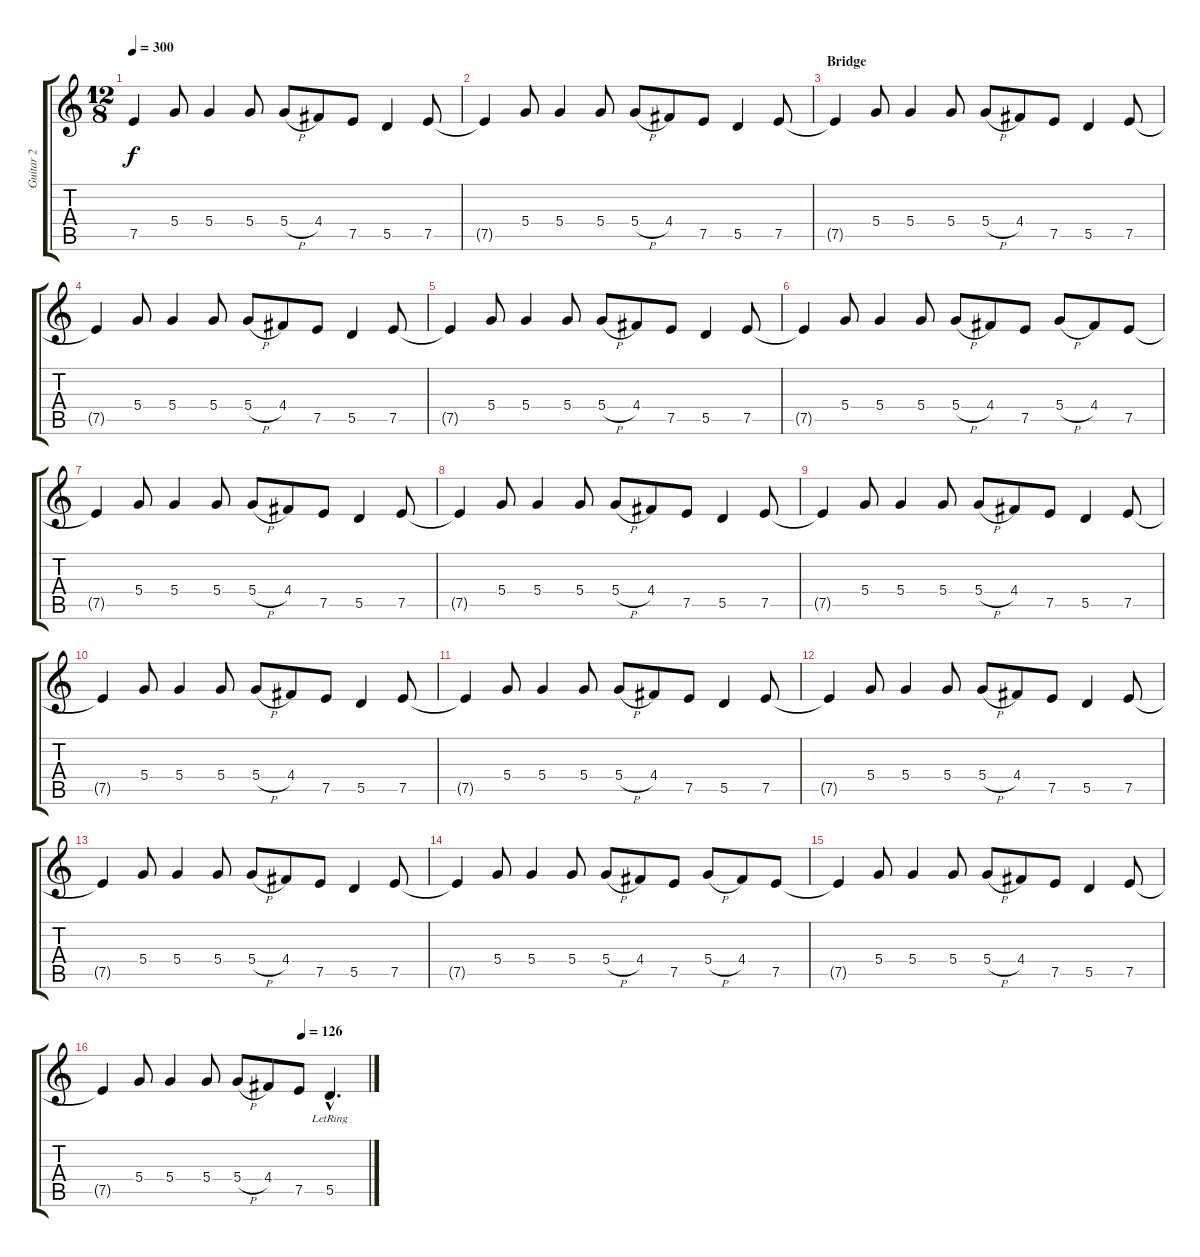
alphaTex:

\track ("Guitar 2" "Guitar 2") {instrument distortionguitar}
\staff {score tabs}
\tuning (E4 B3 G3 D3 A2 E2) {hide}
\ts (12 8)
\tempo 300
\clef g2
\ks c
7.5{t}.4{dy f} 5.4.8 5.4.4 5.4.8 5.4{h}.8 4.4.8 7.5.8 5.5.4 7.5.8 |
7.5{t}.4 5.4.8 5.4.4 5.4.8 5.4{h}.8 4.4.8 7.5.8 5.5.4 7.5.8 |
\section ("" "Bridge")
7.5{t}.4 5.4.8 5.4.4 5.4.8 5.4{h}.8 4.4.8 7.5.8 5.5.4 7.5.8 |
7.5{t}.4 5.4.8 5.4.4 5.4.8 5.4{h}.8 4.4.8 7.5.8 5.5.4 7.5.8 |
7.5{t}.4 5.4.8 5.4.4 5.4.8 5.4{h}.8 4.4.8 7.5.8 5.5.4 7.5.8 |
7.5{t}.4 5.4.8 5.4.4 5.4.8 5.4{h}.8 4.4.8 7.5.8 5.4{h}.8 4.4.8 7.5.8 |
7.5{t}.4 5.4.8 5.4.4 5.4.8 5.4{h}.8 4.4.8 7.5.8 5.5.4 7.5.8 |
7.5{t}.4 5.4.8 5.4.4 5.4.8 5.4{h}.8 4.4.8 7.5.8 5.5.4 7.5.8 |
7.5{t}.4 5.4.8 5.4.4 5.4.8 5.4{h}.8 4.4.8 7.5.8 5.5.4 7.5.8 |
7.5{t}.4 5.4.8 5.4.4 5.4.8 5.4{h}.8 4.4.8 7.5.8 5.5.4 7.5.8 |
7.5{t}.4 5.4.8 5.4.4 5.4.8 5.4{h}.8 4.4.8 7.5.8 5.5.4 7.5.8 |
7.5{t}.4 5.4.8 5.4.4 5.4.8 5.4{h}.8 4.4.8 7.5.8 5.5.4 7.5.8 |
7.5{t}.4 5.4.8 5.4.4 5.4.8 5.4{h}.8 4.4.8 7.5.8 5.5.4 7.5.8 |
7.5{t}.4 5.4.8 5.4.4 5.4.8 5.4{h}.8 4.4.8 7.5.8 5.4{h}.8 4.4.8 7.5.8 |
7.5{t}.4 5.4.8 5.4.4 5.4.8 5.4{h}.8 4.4.8 7.5.8 5.5.4 7.5.8 |
\tempo (126 0.75)
7.5{t}.4 5.4.8 5.4.4 5.4.8 5.4{h}.8 4.4.8 7.5.8 5.5{hac lr}.4{d}
